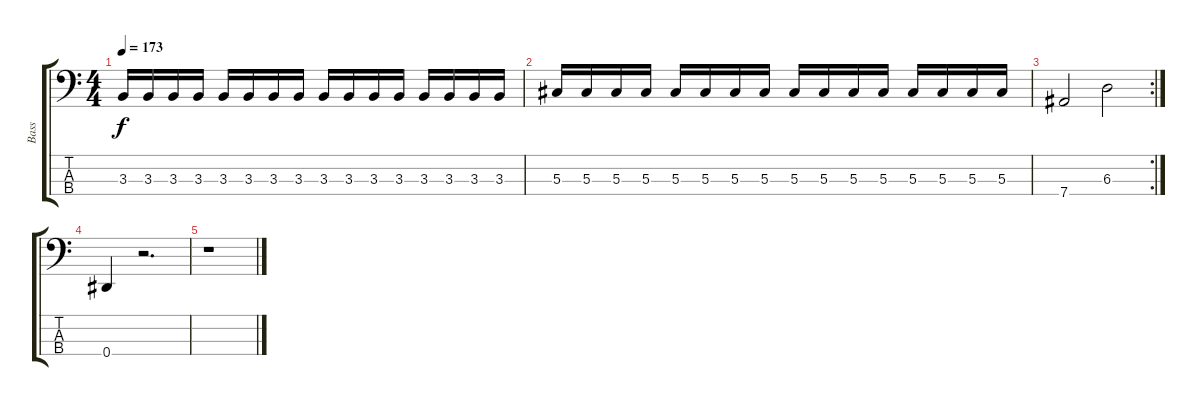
\track ("Bass" "Bass") {instrument electricbasspick}
\staff {score tabs}
\tuning (Gb2 Db2 Ab1 Eb1) {hide}
\ts (4 4)
\tempo 173
\clef f4
\ks c
3.3.16{dy f} 3.3.16 3.3.16 3.3.16 3.3.16 3.3.16 3.3.16 3.3.16 3.3.16 3.3.16 3.3.16 3.3.16 3.3.16 3.3.16 3.3.16 3.3.16 |
5.3.16 5.3.16 5.3.16 5.3.16 5.3.16 5.3.16 5.3.16 5.3.16 5.3.16 5.3.16 5.3.16 5.3.16 5.3.16 5.3.16 5.3.16 5.3.16 |
\rc 2
7.4.2 6.3.2 |
0.4.4 r.2{d} |
r.1
